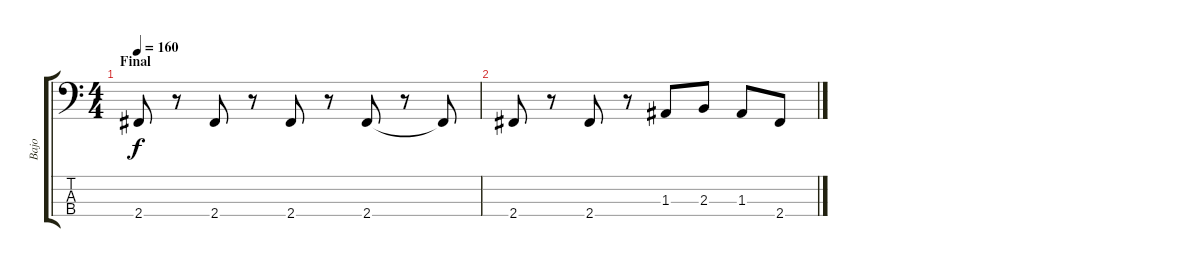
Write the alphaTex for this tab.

\track ("Bajo" "Bajo") {instrument electricbasspick}
\staff {score tabs}
\tuning (G2 D2 A1 E1) {hide}
\ts (4 4)
\section ("" "Final")
\tempo 160
\clef f4
\ks c
2.4{t}.8{dy f} r.8 2.4.8 r.8 2.4.8 r.8 2.4.8 r.8 2.4{t}.8 |
2.4.8 r.8 2.4.8 r.8 1.3.8 2.3.8 1.3.8 2.4.8
